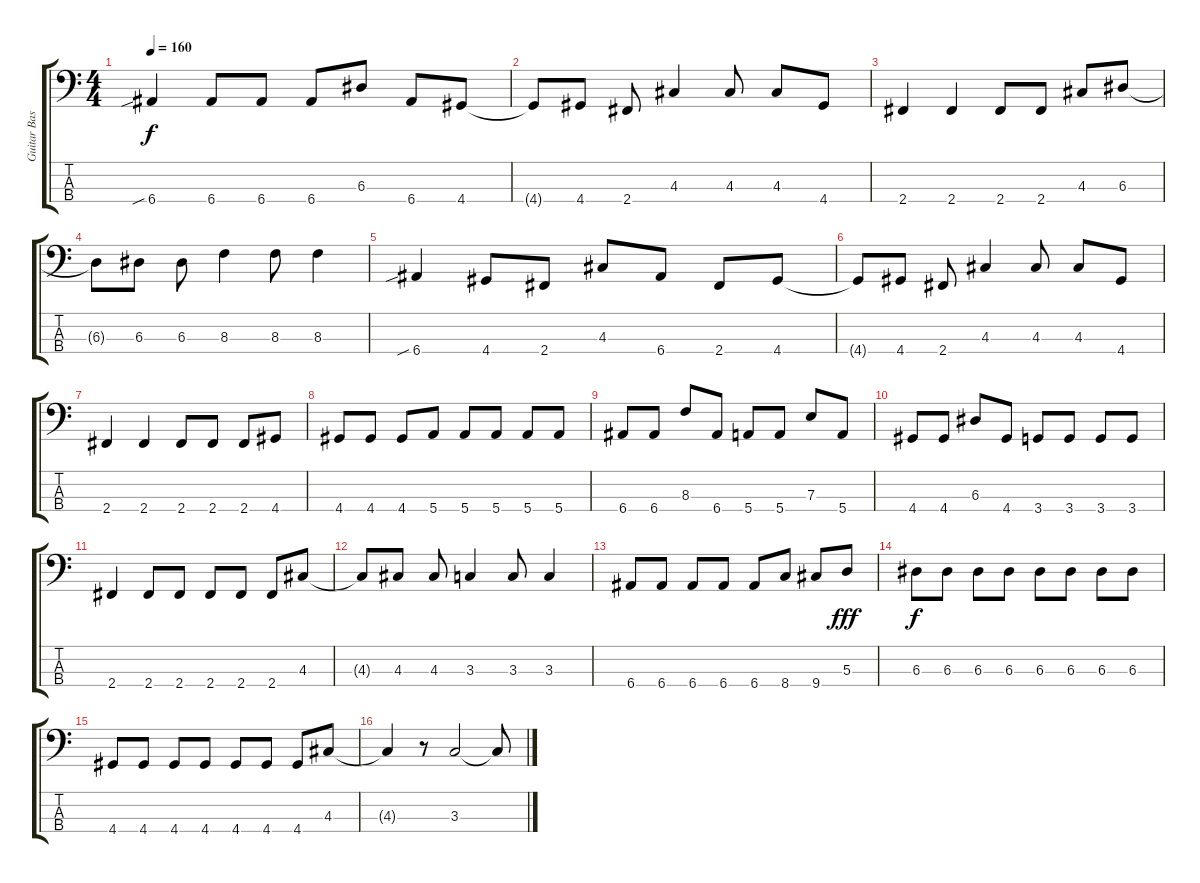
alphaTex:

\track ("Guitar Bass" "Guitar Bas") {instrument electricbassfinger}
\staff {score tabs}
\tuning (G2 D2 A1 E1) {hide}
\ts (4 4)
\tempo 160
\clef f4
\ks c
6.4{sib}.4{dy f} 6.4.8 6.4.8 6.4.8 6.3.8 6.4.8 4.4.8 |
4.4{t}.8 4.4.8 2.4.8 4.3.4 4.3.8 4.3.8 4.4.8 |
2.4.4 2.4.4 2.4.8 2.4.8 4.3.8 6.3.8 |
6.3{t}.8 6.3.8 6.3.8 8.3.4 8.3.8 8.3.4 |
6.4{sib}.4 4.4.8 2.4.8 4.3.8 6.4.8 2.4.8 4.4.8 |
4.4{t}.8 4.4.8 2.4.8 4.3.4 4.3.8 4.3.8 4.4.8 |
2.4.4 2.4.4 2.4.8 2.4.8 2.4.8 4.4.8 |
4.4.8 4.4.8 4.4.8 5.4.8 5.4.8 5.4.8 5.4.8 5.4.8 |
6.4.8 6.4.8 8.3.8 6.4.8 5.4.8 5.4.8 7.3.8 5.4.8 |
4.4.8 4.4.8 6.3.8 4.4.8 3.4.8 3.4.8 3.4.8 3.4.8 |
2.4.4 2.4.8 2.4.8 2.4.8 2.4.8 2.4.8 4.3.8 |
4.3{t}.8 4.3.8 4.3.8 3.3.4 3.3.8 3.3.4 |
6.4.8 6.4.8 6.4.8 6.4.8 6.4.8 8.4.8 9.4.8 5.3.8{dy fff} |
6.3.8{dy f} 6.3.8 6.3.8 6.3.8 6.3.8 6.3.8 6.3.8 6.3.8 |
4.4.8 4.4.8 4.4.8 4.4.8 4.4.8 4.4.8 4.4.8 4.3.8 |
4.3{t}.4 r.8 3.3.2 3.3{t}.8
